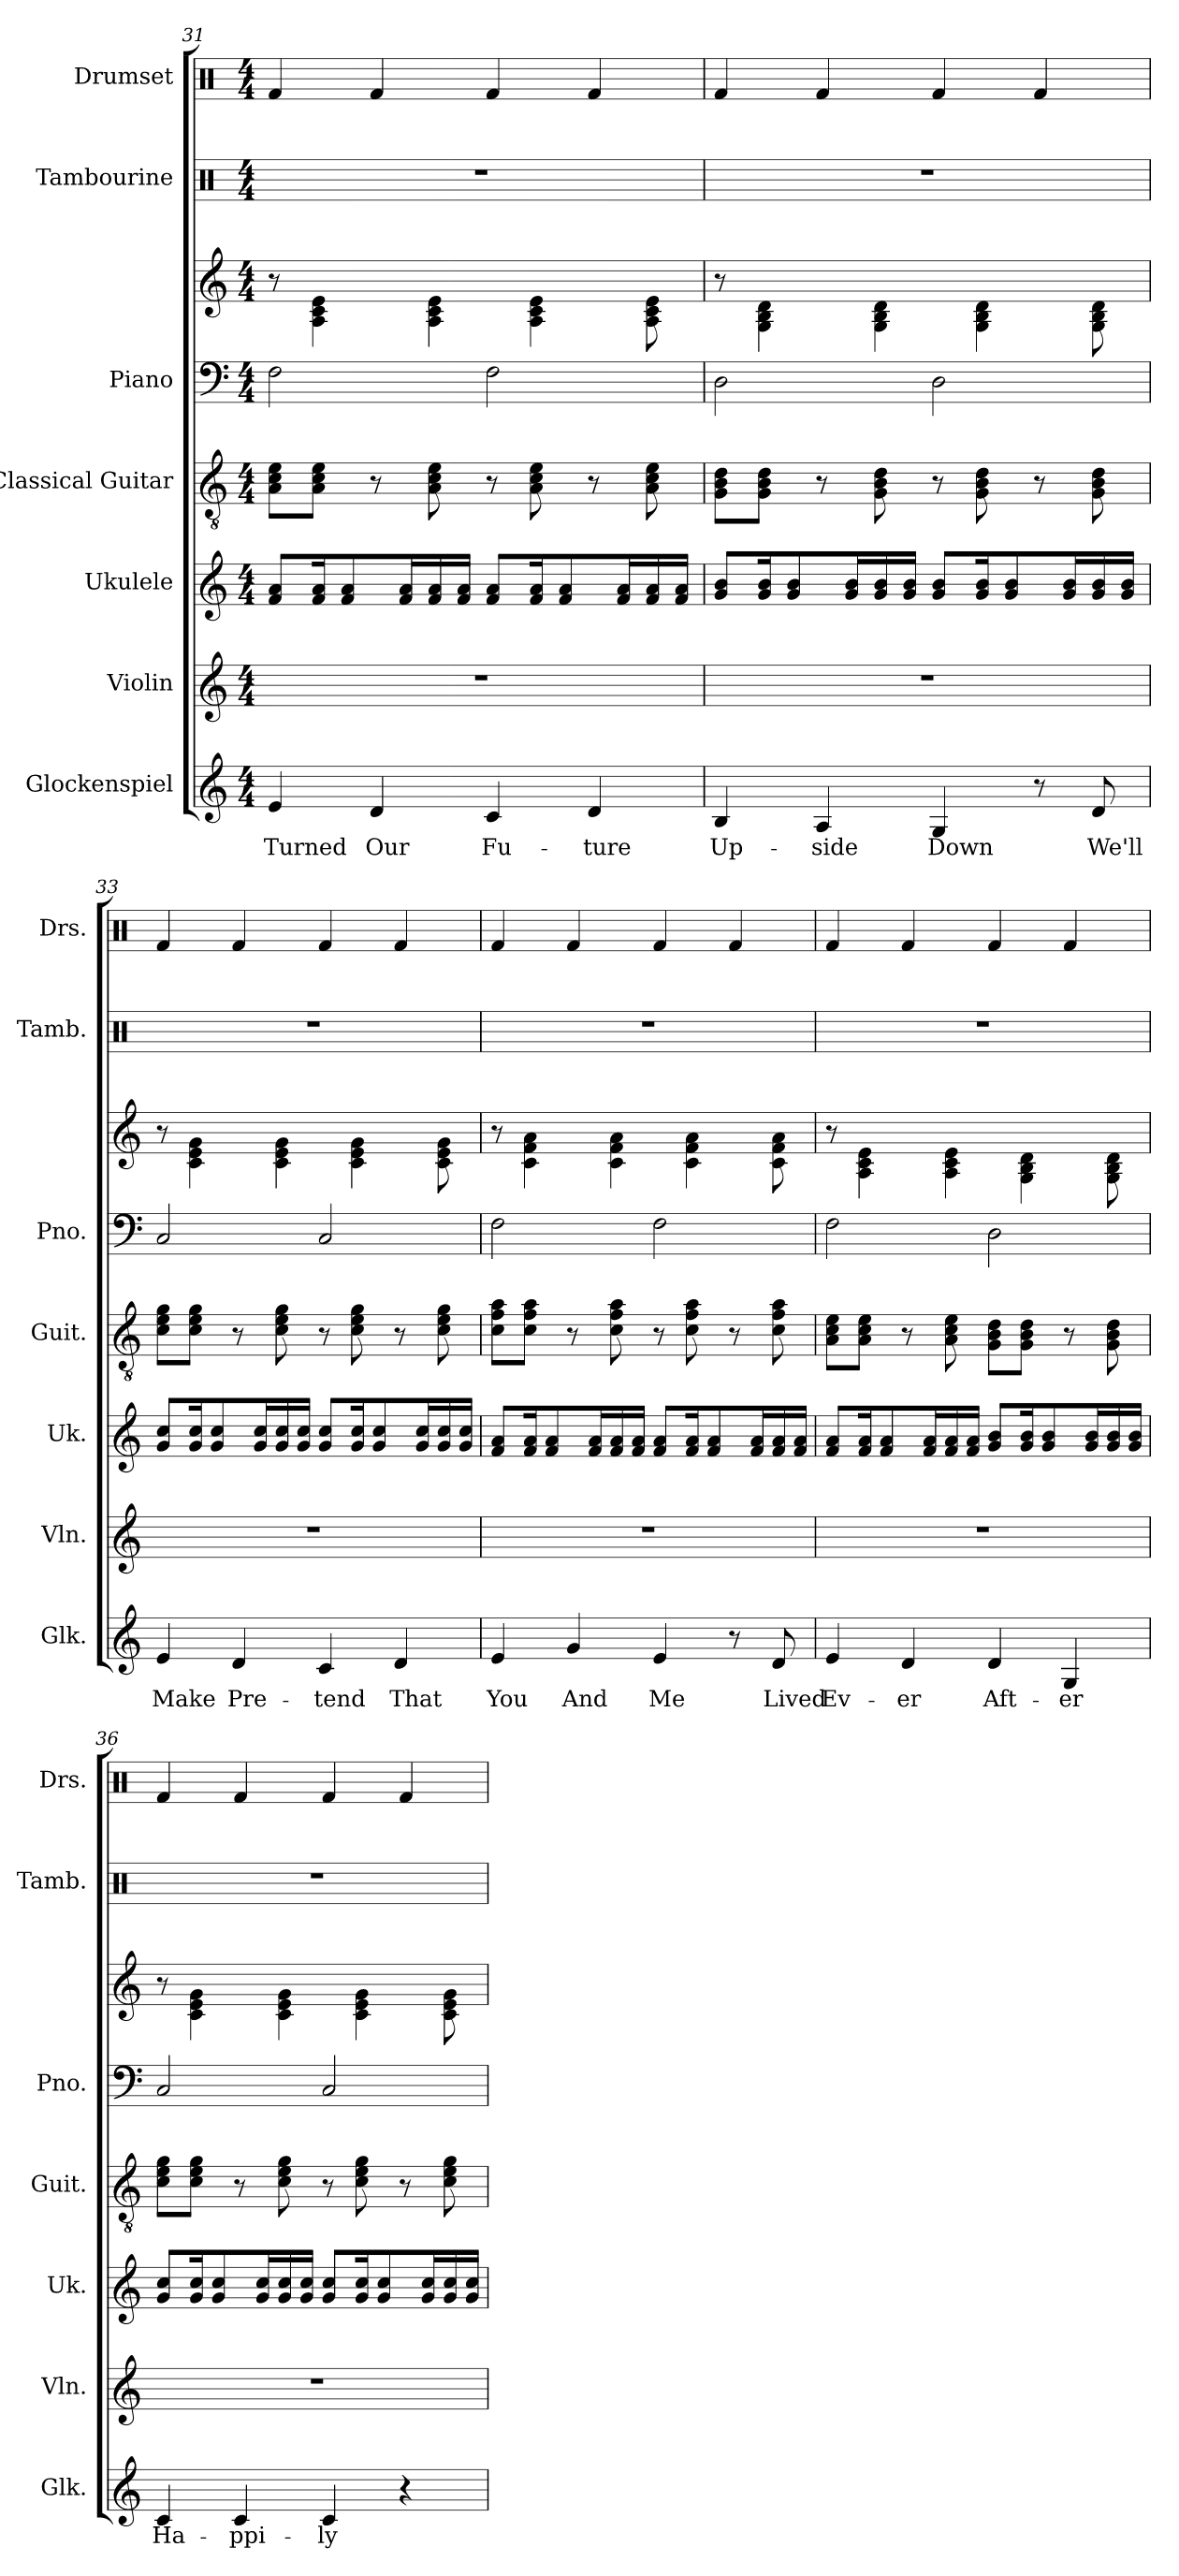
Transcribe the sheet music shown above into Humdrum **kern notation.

**kern	**text	**kern	**kern	**kern	**kern	**kern	**kern	**kern
*part7	*part7	*part6	*part5	*part4	*part3	*part3	*part2	*part1
*staff8	*staff8	*staff7	*staff6	*staff5	*staff4	*staff3	*staff2	*staff1
*I"Glockenspiel	*	*I"Violin	*I"Ukulele	*I"Classical Guitar	*I"Piano	*	*I"Tambourine	*I"Drumset
*I'Glk.	*	*I'Vln.	*I'Uk.	*I'Guit.	*I'Pno.	*	*I'Tamb.	*I'Drs.
*clefG2	*	*clefG2	*clefG2	*clefGv2	*clefF4	*clefG2	*clefX	*clefX
*ITrd-14c-24	*	*	*	*	*	*	*	*
*k[]	*	*k[]	*k[]	*k[]	*k[]	*k[]	*k[]	*k[]
*M4/4	*	*M4/4	*M4/4	*M4/4	*M4/4	*M4/4	*M4/4	*M4/4
=31	=31	=31	=31	=31	=31	=31	=31	=31
4eee/	Turned	1r	8f/ 8a/L	8A\ 8c\ 8e\L	2F\	8r	1r	4Rf/
.	.	.	16f/ 16a/K	8A\ 8c\ 8e\J	.	4A\ 4c\ 4e\	.	.
.	.	.	8f/ 8a/	.	.	.	.	.
4ddd/	Our	.	.	8r	.	.	.	4Rf/
.	.	.	16f/ 16a/L	.	.	.	.	.
.	.	.	16f/ 16a/	8A\ 8c\ 8e\	.	4A\ 4c\ 4e\	.	.
.	.	.	16f/ 16a/JJ	.	.	.	.	.
4ccc/	Fu-	.	8f/ 8a/L	8r	2F\	.	.	4Rf/
.	.	.	16f/ 16a/K	8A\ 8c\ 8e\	.	4A\ 4c\ 4e\	.	.
.	.	.	8f/ 8a/	.	.	.	.	.
4ddd/	-ture	.	.	8r	.	.	.	4Rf/
.	.	.	16f/ 16a/L	.	.	.	.	.
.	.	.	16f/ 16a/	8A\ 8c\ 8e\	.	8A\ 8c\ 8e\	.	.
.	.	.	16f/ 16a/JJ	.	.	.	.	.
=32	=32	=32	=32	=32	=32	=32	=32	=32
4bb/	Up-	1r	8g/ 8b/L	8G\ 8B\ 8d\L	2D\	8r	1r	4Rf/
.	.	.	16g/ 16b/K	8G\ 8B\ 8d\J	.	4G\ 4B\ 4d\	.	.
.	.	.	8g/ 8b/	.	.	.	.	.
4aa/	-side	.	.	8r	.	.	.	4Rf/
.	.	.	16g/ 16b/L	.	.	.	.	.
.	.	.	16g/ 16b/	8G\ 8B\ 8d\	.	4G\ 4B\ 4d\	.	.
.	.	.	16g/ 16b/JJ	.	.	.	.	.
4gg/	Down	.	8g/ 8b/L	8r	2D\	.	.	4Rf/
.	.	.	16g/ 16b/K	8G\ 8B\ 8d\	.	4G\ 4B\ 4d\	.	.
.	.	.	8g/ 8b/	.	.	.	.	.
8r	.	.	.	8r	.	.	.	4Rf/
.	.	.	16g/ 16b/L	.	.	.	.	.
8ddd/	We'll	.	16g/ 16b/	8G\ 8B\ 8d\	.	8G\ 8B\ 8d\	.	.
.	.	.	16g/ 16b/JJ	.	.	.	.	.
!!LO:PB:g=z
=33	=33	=33	=33	=33	=33	=33	=33	=33
4eee/	Make	1r	8g/ 8cc/L	8c\ 8e\ 8g\L	2C/	8r	1r	4Rf/
.	.	.	16g/ 16cc/K	8c\ 8e\ 8g\J	.	4c\ 4e\ 4g\	.	.
.	.	.	8g/ 8cc/	.	.	.	.	.
4ddd/	Pre-	.	.	8r	.	.	.	4Rf/
.	.	.	16g/ 16cc/L	.	.	.	.	.
.	.	.	16g/ 16cc/	8c\ 8e\ 8g\	.	4c\ 4e\ 4g\	.	.
.	.	.	16g/ 16cc/JJ	.	.	.	.	.
4ccc/	-tend	.	8g/ 8cc/L	8r	2C/	.	.	4Rf/
.	.	.	16g/ 16cc/K	8c\ 8e\ 8g\	.	4c\ 4e\ 4g\	.	.
.	.	.	8g/ 8cc/	.	.	.	.	.
4ddd/	That	.	.	8r	.	.	.	4Rf/
.	.	.	16g/ 16cc/L	.	.	.	.	.
.	.	.	16g/ 16cc/	8c\ 8e\ 8g\	.	8c\ 8e\ 8g\	.	.
.	.	.	16g/ 16cc/JJ	.	.	.	.	.
=34	=34	=34	=34	=34	=34	=34	=34	=34
4eee/	You	1r	8f/ 8a/L	8c\ 8f\ 8a\L	2F\	8r	1r	4Rf/
.	.	.	16f/ 16a/K	8c\ 8f\ 8a\J	.	4c\ 4f\ 4a\	.	.
.	.	.	8f/ 8a/	.	.	.	.	.
4ggg/	And	.	.	8r	.	.	.	4Rf/
.	.	.	16f/ 16a/L	.	.	.	.	.
.	.	.	16f/ 16a/	8c\ 8f\ 8a\	.	4c\ 4f\ 4a\	.	.
.	.	.	16f/ 16a/JJ	.	.	.	.	.
4eee/	Me	.	8f/ 8a/L	8r	2F\	.	.	4Rf/
.	.	.	16f/ 16a/K	8c\ 8f\ 8a\	.	4c\ 4f\ 4a\	.	.
.	.	.	8f/ 8a/	.	.	.	.	.
8r	.	.	.	8r	.	.	.	4Rf/
.	.	.	16f/ 16a/L	.	.	.	.	.
8ddd/	Lived	.	16f/ 16a/	8c\ 8f\ 8a\	.	8c\ 8f\ 8a\	.	.
.	.	.	16f/ 16a/JJ	.	.	.	.	.
=35	=35	=35	=35	=35	=35	=35	=35	=35
4eee/	Ev-	1r	8f/ 8a/L	8A\ 8c\ 8e\L	2F\	8r	1r	4Rf/
.	.	.	16f/ 16a/K	8A\ 8c\ 8e\J	.	4A\ 4c\ 4e\	.	.
.	.	.	8f/ 8a/	.	.	.	.	.
4ddd/	-er	.	.	8r	.	.	.	4Rf/
.	.	.	16f/ 16a/L	.	.	.	.	.
.	.	.	16f/ 16a/	8A\ 8c\ 8e\	.	4A\ 4c\ 4e\	.	.
.	.	.	16f/ 16a/JJ	.	.	.	.	.
4ddd/	Aft-	.	8g/ 8b/L	8G\ 8B\ 8d\L	2D\	.	.	4Rf/
.	.	.	16g/ 16b/K	8G\ 8B\ 8d\J	.	4G\ 4B\ 4d\	.	.
.	.	.	8g/ 8b/	.	.	.	.	.
4gg/	-er	.	.	8r	.	.	.	4Rf/
.	.	.	16g/ 16b/L	.	.	.	.	.
.	.	.	16g/ 16b/	8G\ 8B\ 8d\	.	8G\ 8B\ 8d\	.	.
.	.	.	16g/ 16b/JJ	.	.	.	.	.
!!LO:PB:g=z
=36	=36	=36	=36	=36	=36	=36	=36	=36
4ccc/	Ha-	1r	8g/ 8cc/L	8c\ 8e\ 8g\L	2C/	8r	1r	4Rf/
.	.	.	16g/ 16cc/K	8c\ 8e\ 8g\J	.	4c\ 4e\ 4g\	.	.
.	.	.	8g/ 8cc/	.	.	.	.	.
4ccc/	-ppi-	.	.	8r	.	.	.	4Rf/
.	.	.	16g/ 16cc/L	.	.	.	.	.
.	.	.	16g/ 16cc/	8c\ 8e\ 8g\	.	4c\ 4e\ 4g\	.	.
.	.	.	16g/ 16cc/JJ	.	.	.	.	.
4ccc/	-ly	.	8g/ 8cc/L	8r	2C/	.	.	4Rf/
.	.	.	16g/ 16cc/K	8c\ 8e\ 8g\	.	4c\ 4e\ 4g\	.	.
.	.	.	8g/ 8cc/	.	.	.	.	.
4r	.	.	.	8r	.	.	.	4Rf/
.	.	.	16g/ 16cc/L	.	.	.	.	.
.	.	.	16g/ 16cc/	8c\ 8e\ 8g\	.	8c\ 8e\ 8g\	.	.
.	.	.	16g/ 16cc/JJ	.	.	.	.	.
=	=	=	=	=	=	=	=	=
*-	*-	*-	*-	*-	*-	*-	*-	*-
